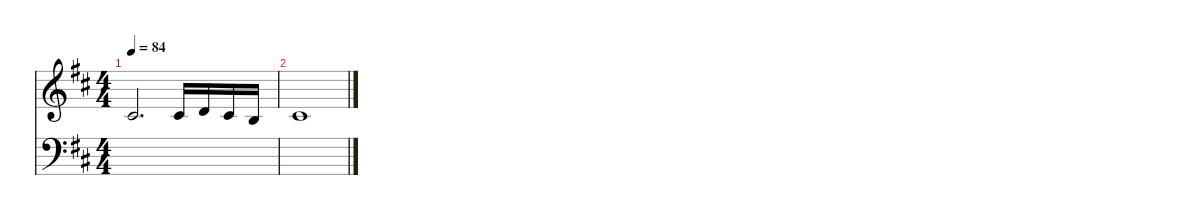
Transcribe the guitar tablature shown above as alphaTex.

\hideDynamics
\bracketExtendMode nobrackets
\singleTrackTrackNamePolicy hidden
\multiTrackTrackNamePolicy hidden
\otherSystemsTrackNameOrientation horizontal
\track ("Mellotron     " "K-Sth") {instrument clavinet}
\staff {score}
\tuning (E4 B3 G3 D3 A2 E2)
\ts (4 4)
\tempo 84
\clef g2
\ks d
2.2{acc #}.2{d dy f beam Up} 2.2{acc #}.16{beam Up} 3.2{acc forcenatural}.16{beam Up} 2.2{acc #}.16{beam Up} 4.3{acc forcenatural}.16{beam Up} |
2.2{acc #}.1{beam Up}
\staff {score}
\tuning (E4 B3 G3 D3 A2 E2)
\clef f4
\ottava regular
\simile none
\ks d
|
